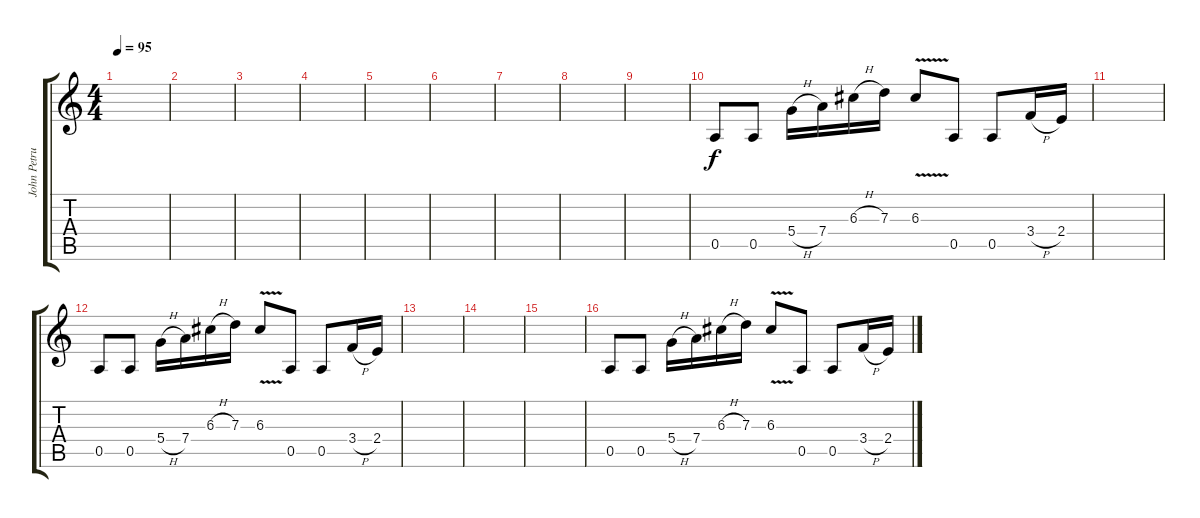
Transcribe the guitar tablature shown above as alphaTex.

\track ("John Petrucci" "John Petru") {instrument distortionguitar}
\staff {score tabs}
\tuning (E4 B3 G3 D3 A2 D2) {hide}
\ts (4 4)
\tempo 95
\clef g2
\ks c
|
|
|
|
|
|
|
|
|
0.5.8{volume 10} 0.5.8 5.4{h}.16 7.4.16 6.3{h}.16 7.3.16 6.3{v}.8 0.5.8 0.5.8 3.4{h}.16 2.4.16 |
|
0.5.8{volume 10} 0.5.8 5.4{h}.16 7.4.16 6.3{h}.16 7.3.16 6.3{v}.8 0.5.8 0.5.8 3.4{h}.16 2.4.16 |
|
|
|
0.5.8{volume 10} 0.5.8 5.4{h}.16 7.4.16 6.3{h}.16 7.3.16 6.3{v}.8 0.5.8 0.5.8 3.4{h}.16 2.4.16
